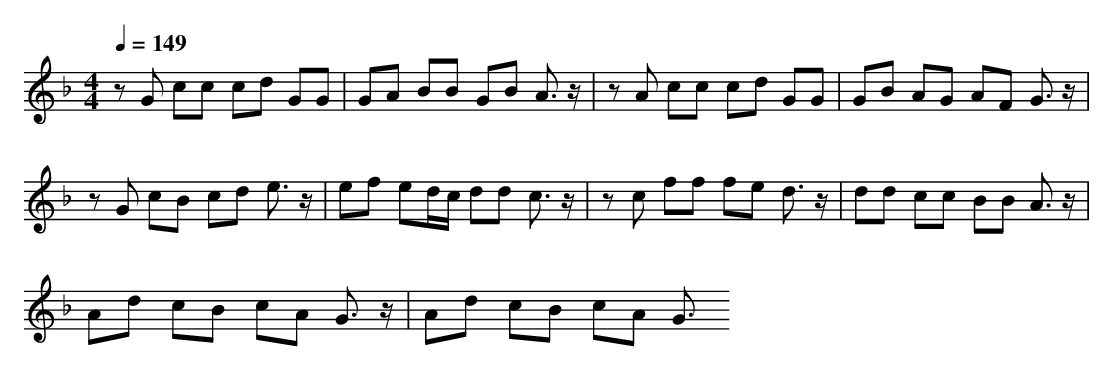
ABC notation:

X:1
T:
M: 4/4
L: 1/8
Q:1/4=149
K:F % 1 flats
V:1
zG cc cd GG|GA BB GB A3/2z/2|zA cc cd GG|GB AG AF G3/2z/2|
zG cB cd e3/2z/2|ef ed/2c/2 dd c3/2z/2|zc ff fe d3/2z/2|dd cc BB A3/2z/2|
Ad cB cA G3/2z/2|Ad cB cA G3/2
